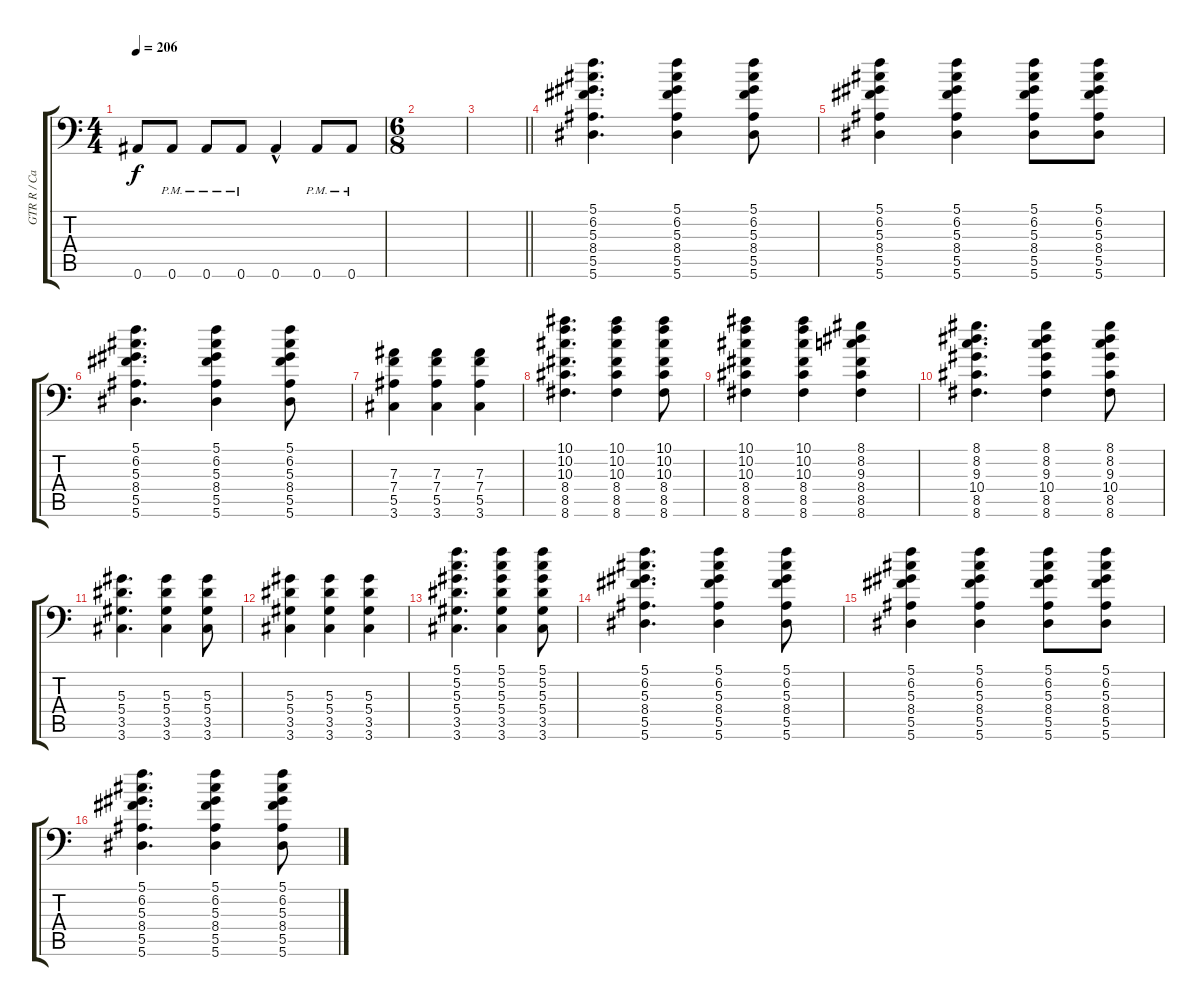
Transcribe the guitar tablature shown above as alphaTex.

\track ("GTR R / Carlos" "GTR R / Ca") {instrument distortionguitar}
\staff {score tabs}
\tuning (C4 G3 Eb3 Bb2 F2 Bb1) {hide}
\ts (4 4)
\tempo 206
\clef f4
\ks c
0.6{t}.8{dy f} 0.6{pm}.8 0.6{pm}.8 0.6{pm}.8 0.6{hac}.4 0.6{pm}.8 0.6{pm}.8 |
\ts (6 8)
|
\barLineRight lightlight
|
(5.1 6.2 5.3 8.4 5.5 5.6).4{d} (5.1 6.2 5.3 8.4 5.5 5.6).4 (5.1 6.2 5.3 8.4 5.5 5.6).8 |
(5.1 6.2 5.3 8.4 5.5 5.6).4 (5.1 6.2 5.3 8.4 5.5 5.6).4 (5.1 6.2 5.3 8.4 5.5 5.6).8 (5.1 6.2 5.3 8.4 5.5 5.6).8 |
(5.1 6.2 5.3 8.4 5.5 5.6).4{d} (5.1 6.2 5.3 8.4 5.5 5.6).4 (5.1 6.2 5.3 8.4 5.5 5.6).8 |
(7.3 7.4 5.5 3.6).4 (7.3 7.4 5.5 3.6).4 (7.3 7.4 5.5 3.6).4 |
(10.1 10.2 10.3 8.4 8.5 8.6).4{d} (10.1 10.2 10.3 8.4 8.5 8.6).4 (10.1 10.2 10.3 8.4 8.5 8.6).8 |
(10.1 10.2 10.3 8.4 8.5 8.6).4 (10.1 10.2 10.3 8.4 8.5 8.6).4 (8.1 8.2 9.3 8.4 8.5 8.6).4 |
(8.1 8.2 9.3 10.4 8.5 8.6).4{d} (8.1 8.2 9.3 10.4 8.5 8.6).4 (8.1 8.2 9.3 10.4 8.5 8.6).8 |
(5.3 5.4 3.5 3.6).4{d} (5.3 5.4 3.5 3.6).4 (5.3 5.4 3.5 3.6).8 |
(5.3 5.4 3.5 3.6).4 (5.3 5.4 3.5 3.6).4 (5.3 5.4 3.5 3.6).4 |
(5.1 5.2 5.3 5.4 3.5 3.6).4{d} (5.1 5.2 5.3 5.4 3.5 3.6).4 (5.1 5.2 5.3 5.4 3.5 3.6).8 |
(5.1 6.2 5.3 8.4 5.5 5.6).4{d} (5.1 6.2 5.3 8.4 5.5 5.6).4 (5.1 6.2 5.3 8.4 5.5 5.6).8 |
(5.1 6.2 5.3 8.4 5.5 5.6).4 (5.1 6.2 5.3 8.4 5.5 5.6).4 (5.1 6.2 5.3 8.4 5.5 5.6).8 (5.1 6.2 5.3 8.4 5.5 5.6).8 |
(5.1 6.2 5.3 8.4 5.5 5.6).4{d} (5.1 6.2 5.3 8.4 5.5 5.6).4 (5.1 6.2 5.3 8.4 5.5 5.6).8
